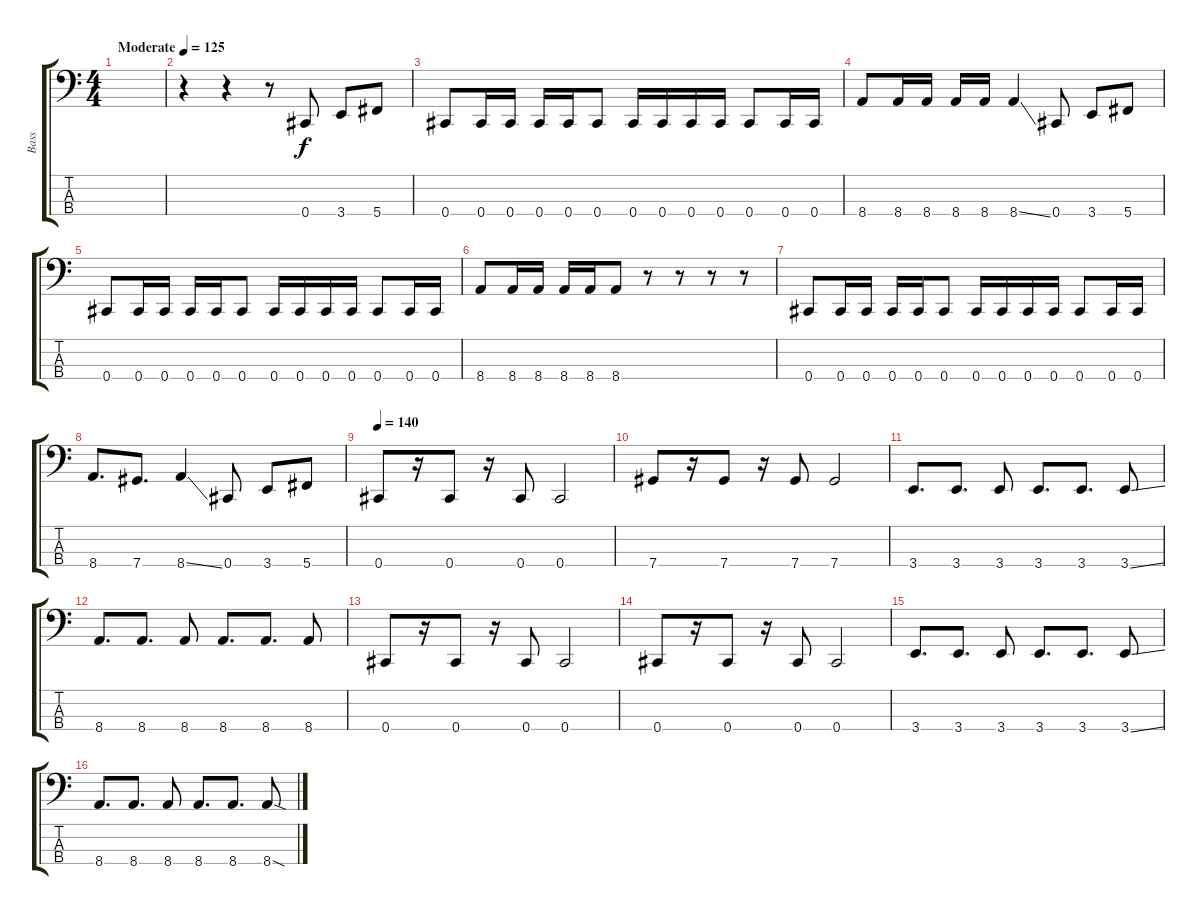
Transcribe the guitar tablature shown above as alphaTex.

\track ("Bass" "Bass") {instrument electricbasspick}
\staff {score tabs}
\tuning (E2 B1 Gb1 Db1) {hide}
\ts (4 4)
\tempo (125 "Moderate")
\clef f4
\ks c
|
r.4 r.4 r.8 0.4.8 3.4.8 5.4.8 |
0.4.8 0.4.16 0.4.16 0.4.16 0.4.16 0.4.8 0.4.16 0.4.16 0.4.16 0.4.16 0.4.8 0.4.16 0.4.16 |
8.4.8 8.4.16 8.4.16 8.4.16 8.4.16 8.4{ss}.4 0.4.8 3.4.8 5.4.8 |
0.4.8 0.4.16 0.4.16 0.4.16 0.4.16 0.4.8 0.4.16 0.4.16 0.4.16 0.4.16 0.4.8 0.4.16 0.4.16 |
8.4.8 8.4.16 8.4.16 8.4.16 8.4.16 8.4.8 r.8 r.8 r.8 r.8 |
0.4.8 0.4.16 0.4.16 0.4.16 0.4.16 0.4.8 0.4.16 0.4.16 0.4.16 0.4.16 0.4.8 0.4.16 0.4.16 |
8.4.8{d} 7.4.8{d} 8.4{ss}.4 0.4.8 3.4.8 5.4.8 |
\tempo 140
0.4.8 r.16 0.4.8 r.16 0.4.8 0.4.2 |
7.4.8 r.16 7.4.8 r.16 7.4.8 7.4.2 |
3.4.8{d} 3.4.8{d} 3.4.8 3.4.8{d} 3.4.8{d} 3.4{ss}.8 |
8.4.8{d} 8.4.8{d} 8.4.8 8.4.8{d} 8.4.8{d} 8.4.8 |
0.4.8 r.16 0.4.8 r.16 0.4.8 0.4.2 |
0.4.8 r.16 0.4.8 r.16 0.4.8 0.4.2 |
3.4.8{d} 3.4.8{d} 3.4.8 3.4.8{d} 3.4.8{d} 3.4{ss}.8 |
8.4.8{d} 8.4.8{d} 8.4.8 8.4.8{d} 8.4.8{d} 8.4{sod}.8
